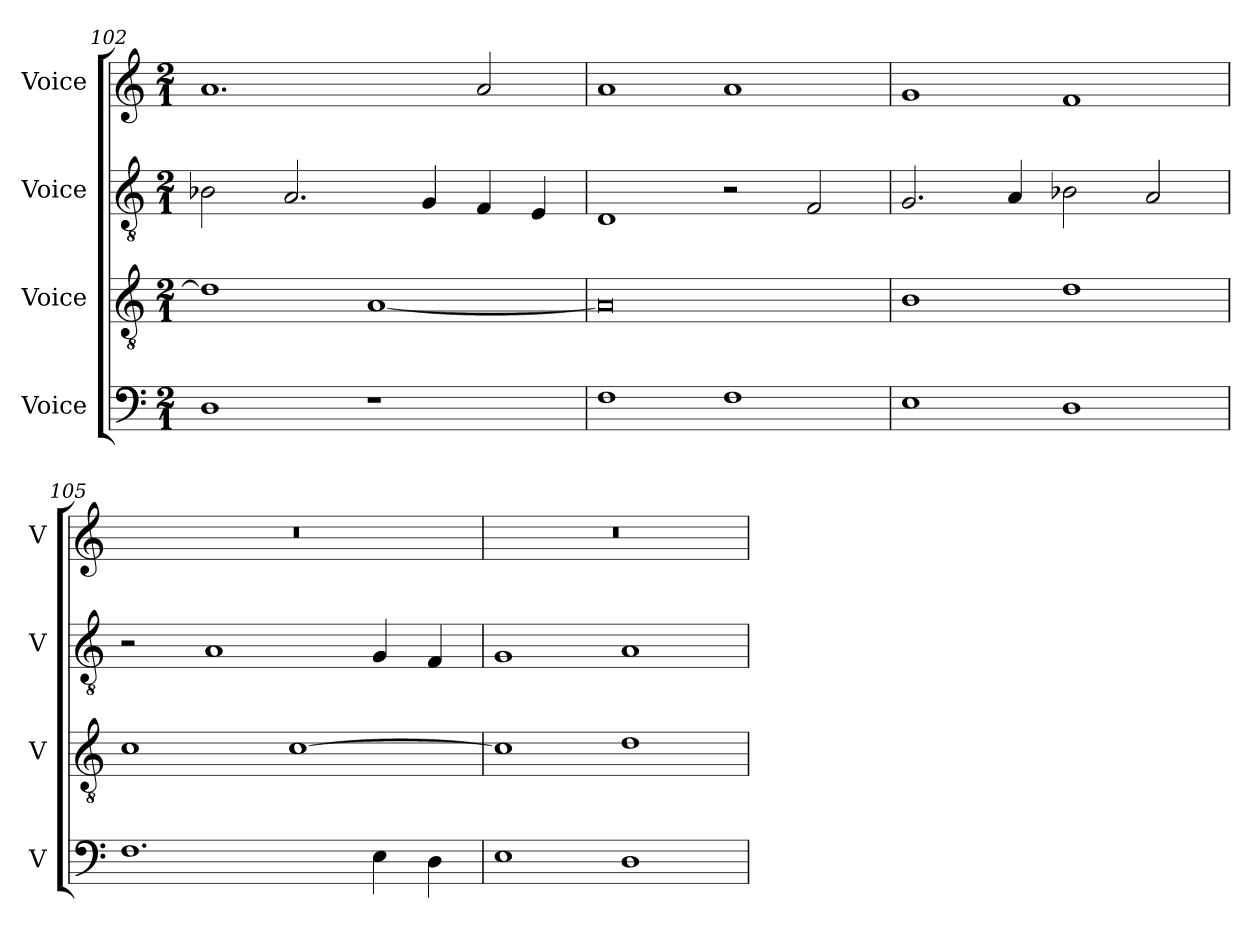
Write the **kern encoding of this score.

**kern	**kern	**kern	**kern
*part4	*part3	*part2	*part1
*staff4	*staff3	*staff2	*staff1
*I"Voice	*I"Voice	*I"Voice	*I"Voice
*I'V	*I'V	*I'V	*I'V
*clefF4	*clefGv2	*clefGv2	*clefG2
*k[]	*k[]	*k[]	*k[]
*M2/1	*M2/1	*M2/1	*M2/1
=102	=102	=102	=102
1D	1d]	2B-X\	1.a
.	.	2.A/	.
1r	[1A	.	.
.	.	4G/	.
.	.	4F/	2a/
.	.	4E/	.
=103	=103	=103	=103
1F	0A]	1D	1a
1F	.	2r	1a
.	.	2F/	.
!!LO:PB:g=z
=104	=104	=104	=104
1E	1B	2.G/	1g
.	.	4A/	.
1D	1d	2B-X\	1f
.	.	2A/	.
=105	=105	=105	=105
1.F	1c	2r	0r
.	.	1A	.
.	[1c	.	.
4E\	.	4G/	.
4D\	.	4F/	.
=106	=106	=106	=106
1E	1c]	1G	0r
1D	1d	1A	.
=	=	=	=
*-	*-	*-	*-
